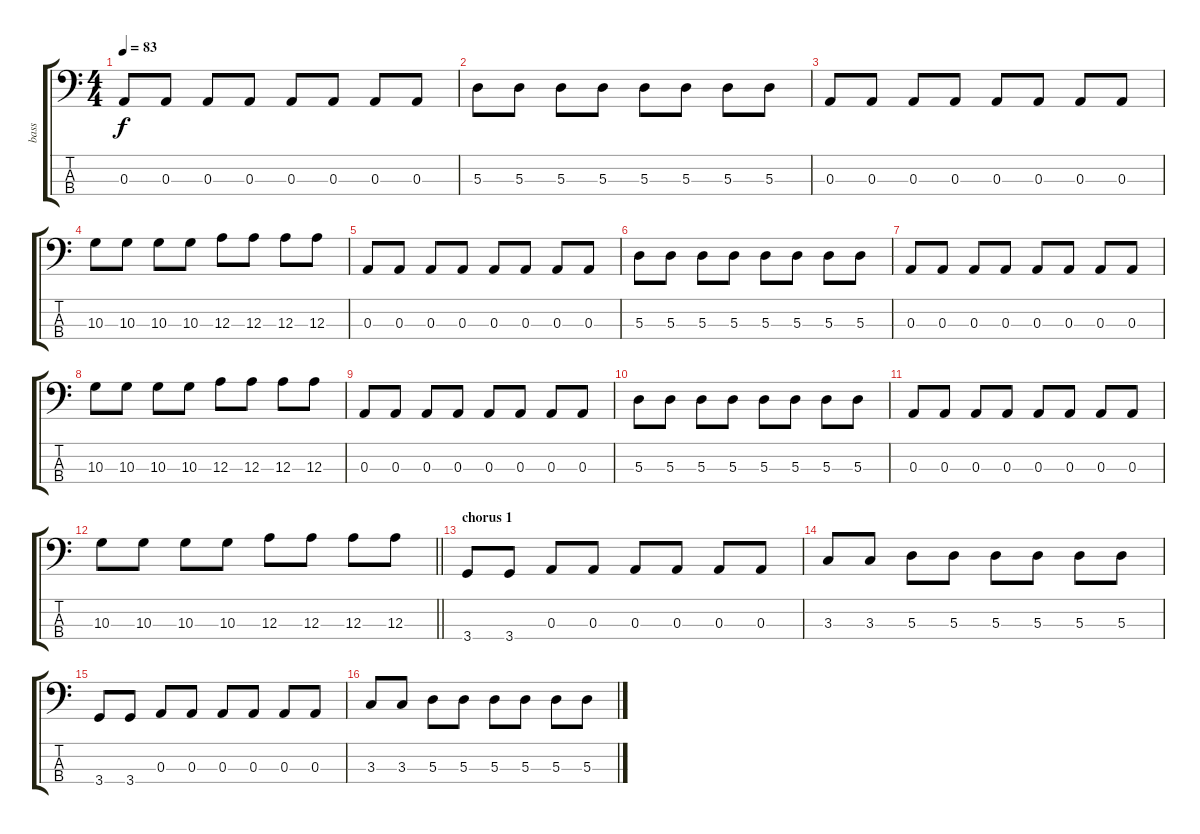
\track ("bass " "bass ") {instrument electricbassfinger}
\staff {score tabs}
\tuning (G2 D2 A1 E1) {hide}
\ts (4 4)
\tempo 83
\clef f4
\ks c
0.3.8{dy f} 0.3.8 0.3.8 0.3.8 0.3.8 0.3.8 0.3.8 0.3.8 |
5.3.8 5.3.8 5.3.8 5.3.8 5.3.8 5.3.8 5.3.8 5.3.8 |
0.3.8 0.3.8 0.3.8 0.3.8 0.3.8 0.3.8 0.3.8 0.3.8 |
10.3.8 10.3.8 10.3.8 10.3.8 12.3.8 12.3.8 12.3.8 12.3.8 |
0.3.8 0.3.8 0.3.8 0.3.8 0.3.8 0.3.8 0.3.8 0.3.8 |
5.3.8 5.3.8 5.3.8 5.3.8 5.3.8 5.3.8 5.3.8 5.3.8 |
0.3.8 0.3.8 0.3.8 0.3.8 0.3.8 0.3.8 0.3.8 0.3.8 |
10.3.8 10.3.8 10.3.8 10.3.8 12.3.8 12.3.8 12.3.8 12.3.8 |
0.3.8 0.3.8 0.3.8 0.3.8 0.3.8 0.3.8 0.3.8 0.3.8 |
5.3.8 5.3.8 5.3.8 5.3.8 5.3.8 5.3.8 5.3.8 5.3.8 |
0.3.8 0.3.8 0.3.8 0.3.8 0.3.8 0.3.8 0.3.8 0.3.8 |
\barLineRight lightlight
10.3.8 10.3.8 10.3.8 10.3.8 12.3.8 12.3.8 12.3.8 12.3.8 |
\section ("" "chorus 1")
3.4.8 3.4.8 0.3.8 0.3.8 0.3.8 0.3.8 0.3.8 0.3.8 |
3.3.8 3.3.8 5.3.8 5.3.8 5.3.8 5.3.8 5.3.8 5.3.8 |
3.4.8 3.4.8 0.3.8 0.3.8 0.3.8 0.3.8 0.3.8 0.3.8 |
3.3.8 3.3.8 5.3.8 5.3.8 5.3.8 5.3.8 5.3.8 5.3.8
